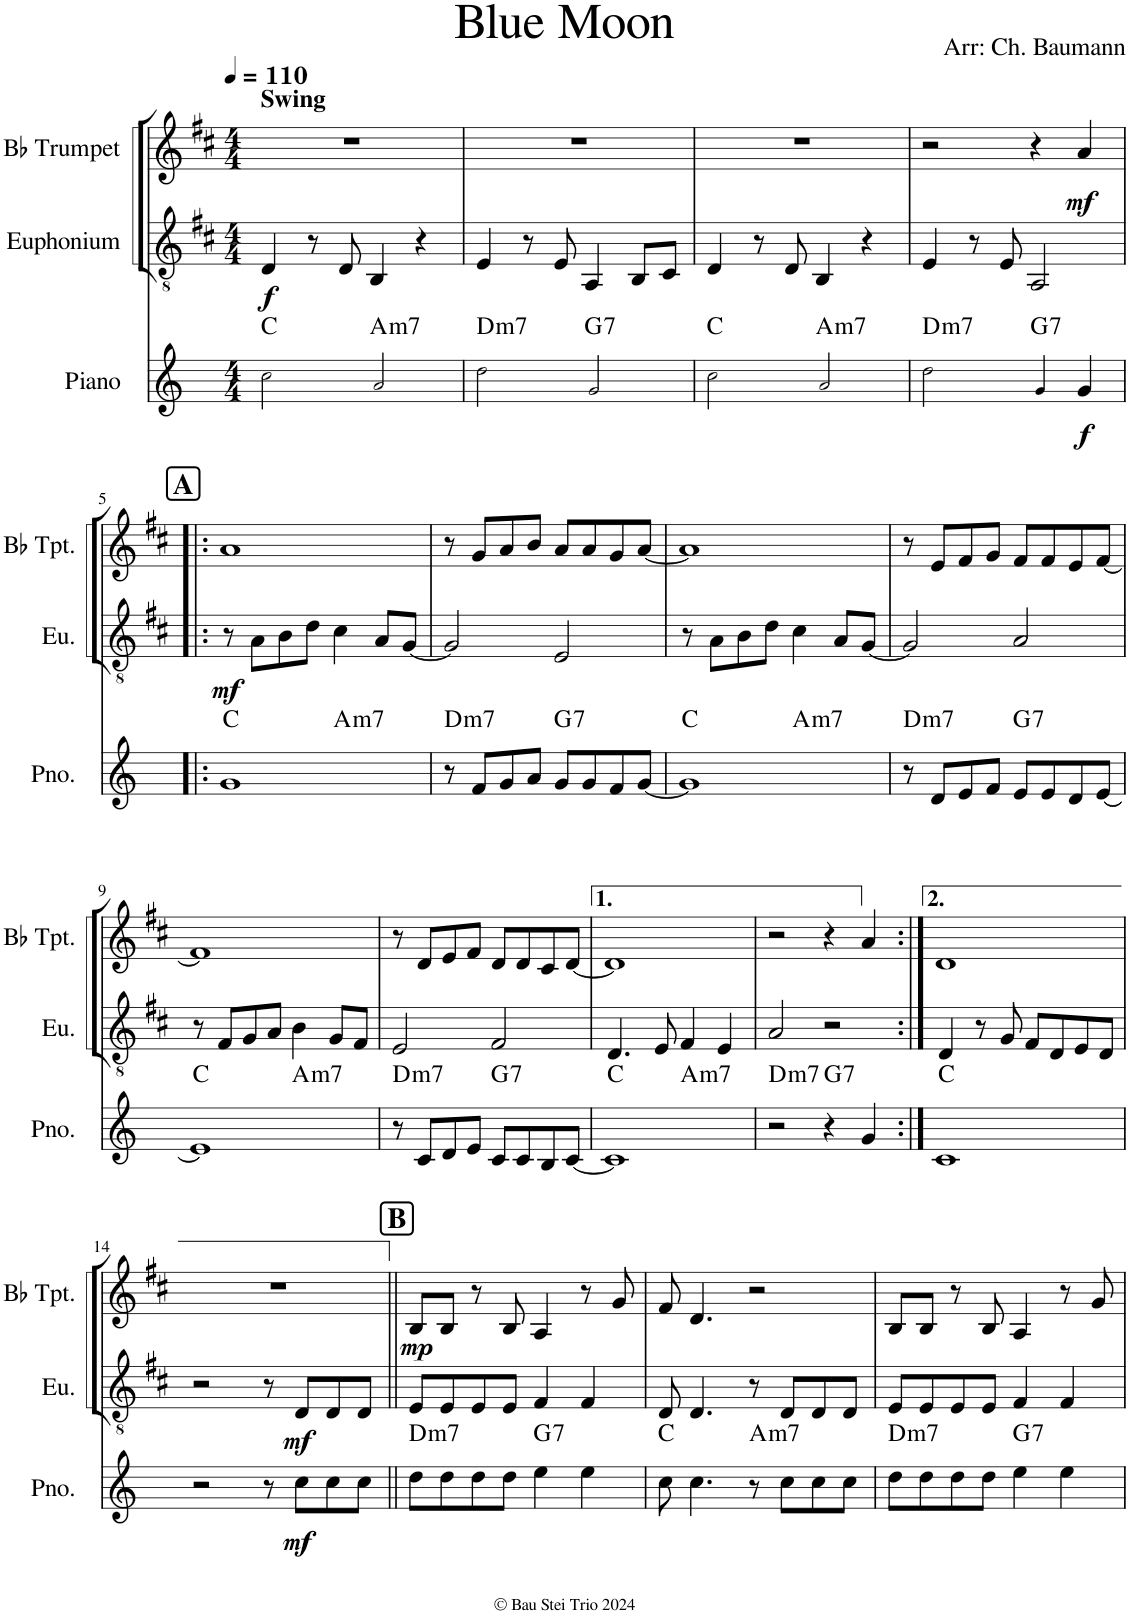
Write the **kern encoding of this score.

**kern	**dynam	**harte	**kern	**dynam	**kern	**dynam
*part3	*part3	*part3	*part2	*part2	*part1	*part1
*staff3	*staff3	*	*staff2	*staff2	*staff1	*staff1
*I"Piano	*	*	*I"Euphonium	*	*I"Bb Trumpet	*
*I'Pno.	*	*	*I'Eu.	*	*I'Bb Tpt.	*
*clefG2	*	*	*clefGv2	*	*clefG2	*
*	*	*	*Trd1c2	*	*Trd1c2	*
*k[]	*	*	*k[f#c#]	*	*k[f#c#]	*
*M4/4	*	*	*M4/4	*	*M4/4	*
*MM110	*	*	*MM110	*	*MM110	*
=1	=1	=1	=1	=1	=1	=1
!	!	!	!	!	!LO:TX:a:B:t=Swing	!
!	!	!	!	!LO:DY:b	!	!
2cc!\	.	C:maj	4D/	f	1r	.
.	.	.	8r	.	.	.
.	.	.	8D/	.	.	.
!	!	!LO:H:kt=m7	!	!	!	!
2a!/	.	A:min7	4BB/	.	.	.
.	.	.	4r	.	.	.
=2	=2	=2	=2	=2	=2	=2
!	!	!LO:H:kt=m7	!	!	!	!
2dd!\	.	D:min7	4E/	.	1r	.
.	.	.	8r	.	.	.
.	.	.	8E/	.	.	.
!	!	!LO:H:kt=7	!	!	!	!
2g!/	.	G:7	4AA/	.	.	.
.	.	.	8BB/L	.	.	.
.	.	.	8C#/J	.	.	.
=3	=3	=3	=3	=3	=3	=3
2cc!\	.	C:maj	4D/	.	1r	.
.	.	.	8r	.	.	.
.	.	.	8D/	.	.	.
!	!	!LO:H:kt=m7	!	!	!	!
2a!/	.	A:min7	4BB/	.	.	.
.	.	.	4r	.	.	.
=4	=4	=4	=4	=4	=4	=4
!	!	!LO:H:kt=m7	!	!	!	!
2dd!\	.	D:min7	4E/	.	2r	.
.	.	.	8r	.	.	.
.	.	.	8E/	.	.	.
!	!	!LO:H:kt=7	!	!	!	!
4g!/	.	G:7	2AA/	.	4r	.
!	!LO:DY:b	!	!	!	!	!LO:DY:b
4g/	f	.	.	.	4a/	mf
!!LO:LB:g=z
!!LO:REH:place=s1:a:B:cj:fs=14:t=A
=5!|:	=5!|:	=5!|:	=5!|:	=5!|:	=5!|:	=5!|:
!	!	!	!	!LO:DY:b	!	!
*^	*	*	*	*	*	*
1g	2ryy	.	C:maj	8r	mf	1a	.
.	.	.	.	8A\L	.	.	.
.	.	.	.	8B\	.	.	.
.	.	.	.	8d\J	.	.	.
!	!	!	!LO:H:kt=m7	!	!	!	!
.	2ryy	.	A:min7	4c#\	.	.	.
.	.	.	.	8A/L	.	.	.
.	.	.	.	[8G/J	.	.	.
=6	=6	=6	=6	=6	=6	=6	=6
!	!	!	!LO:H:kt=m7	!	!	!	!
*v	*v	*	*	*	*	*	*
8r	.	D:min7	2G/]	.	8r	.
8f/L	.	.	.	.	8g/L	.
8g/	.	.	.	.	8a/	.
8a/J	.	.	.	.	8b/J	.
!	!	!LO:H:kt=7	!	!	!	!
8g/L	.	G:7	2E/	.	8a/L	.
8g/	.	.	.	.	8a/	.
8f/	.	.	.	.	8g/	.
[8g/J	.	.	.	.	[8a/J	.
=7	=7	=7	=7	=7	=7	=7
*^	*	*	*	*	*	*
1g]	2ryy	.	C:maj	8r	.	1a]	.
.	.	.	.	8A\L	.	.	.
.	.	.	.	8B\	.	.	.
.	.	.	.	8d\J	.	.	.
!	!	!	!LO:H:kt=m7	!	!	!	!
.	2ryy	.	A:min7	4c#\	.	.	.
.	.	.	.	8A/L	.	.	.
.	.	.	.	[8G/J	.	.	.
=8	=8	=8	=8	=8	=8	=8	=8
!	!	!	!LO:H:kt=m7	!	!	!	!
*v	*v	*	*	*	*	*	*
8r	.	D:min7	2G/]	.	8r	.
8d/L	.	.	.	.	8e/L	.
8e/	.	.	.	.	8f#/	.
8f/J	.	.	.	.	8g/J	.
!	!	!LO:H:kt=7	!	!	!	!
8e/L	.	G:7	2A/	.	8f#/L	.
8e/	.	.	.	.	8f#/	.
8d/	.	.	.	.	8e/	.
[8e/J	.	.	.	.	[8f#/J	.
!!LO:LB:g=z
=9	=9	=9	=9	=9	=9	=9
*^	*	*	*	*	*	*
1e]	2ryy	.	C:maj	8r	.	1f#]	.
.	.	.	.	8F#/L	.	.	.
.	.	.	.	8G/	.	.	.
.	.	.	.	8A/J	.	.	.
!	!	!	!LO:H:kt=m7	!	!	!	!
.	2ryy	.	A:min7	4B\	.	.	.
.	.	.	.	8G/L	.	.	.
.	.	.	.	8F#/J	.	.	.
=10	=10	=10	=10	=10	=10	=10	=10
!	!	!	!LO:H:kt=m7	!	!	!	!
*v	*v	*	*	*	*	*	*
8r	.	D:min7	2E/	.	8r	.
8c/L	.	.	.	.	8d/L	.
8d/	.	.	.	.	8e/	.
8e/J	.	.	.	.	8f#/J	.
!	!	!LO:H:kt=7	!	!	!	!
8c/L	.	G:7	2F#/	.	8d/L	.
8c/	.	.	.	.	8d/	.
8B/	.	.	.	.	8c#/	.
[8c/J	.	.	.	.	[8d/J	.
=11	=11	=11	=11	=11	=11	=11
*^	*	*	*	*	*	*
1c]	2ryy	.	C:maj	4.D/	.	1d]	.
.	.	.	.	8E/	.	.	.
!	!	!	!LO:H:kt=m7	!	!	!	!
.	2ryy	.	A:min7	4F#/	.	.	.
.	.	.	.	4E/	.	.	.
=12	=12	=12	=12	=12	=12	=12	=12
!	!	!	!LO:H:kt=m7	!	!	!	!
*v	*v	*	*	*	*	*	*
2r	.	D:min7	2A/	.	2r	.
!	!	!LO:H:kt=7	!	!	!	!
4r	.	G:7	2r	.	4r	.
4g/	.	.	.	.	4a/	.
=13:|!	=13:|!	=13:|!	=13:|!	=13:|!	=13:|!	=13:|!
1c	.	C:maj	4D/	.	1d	.
.	.	.	8r	.	.	.
.	.	.	8G/	.	.	.
.	.	.	8F#/L	.	.	.
.	.	.	8D/	.	.	.
.	.	.	8E/	.	.	.
.	.	.	8D/J	.	.	.
!!LO:LB:g=z
=14	=14	=14	=14	=14	=14	=14
2r	.	.	2r	.	1r	.
8r	.	.	8r	.	.	.
!	!LO:DY:b	!	!	!LO:DY:b	!	!
8cc\L	mf	.	8D/L	mf	.	.
8cc\	.	.	8D/	.	.	.
8cc\J	.	.	8D/J	.	.	.
!!LO:REH:place=s1:a:B:cj:fs=14:t=B
=15||	=15||	=15||	=15||	=15||	=15||	=15||
!	!	!LO:H:kt=m7	!	!	!	!LO:DY:b
8dd\L	.	D:min7	8E/L	.	8B/L	mp
8dd\	.	.	8E/	.	8B/J	.
8dd\	.	.	8E/	.	8r	.
8dd\J	.	.	8E/J	.	8B/	.
!	!	!LO:H:kt=7	!	!	!	!
4ee\	.	G:7	4F#/	.	4A/	.
4ee\	.	.	4F#/	.	8r	.
.	.	.	.	.	8g/	.
=16	=16	=16	=16	=16	=16	=16
8cc\	.	C:maj	8D/	.	8f#/	.
4.cc\	.	.	4.D/	.	4.d/	.
!	!	!LO:H:kt=m7	!	!	!	!
8r	.	A:min7	8r	.	2r	.
8cc\L	.	.	8D/L	.	.	.
8cc\	.	.	8D/	.	.	.
8cc\J	.	.	8D/J	.	.	.
=17	=17	=17	=17	=17	=17	=17
!	!	!LO:H:kt=m7	!	!	!	!
8dd\L	.	D:min7	8E/L	.	8B/L	.
8dd\	.	.	8E/	.	8B/J	.
8dd\	.	.	8E/	.	8r	.
8dd\J	.	.	8E/J	.	8B/	.
!	!	!LO:H:kt=7	!	!	!	!
4ee\	.	G:7	4F#/	.	4A/	.
4ee\	.	.	4F#/	.	8r	.
.	.	.	.	.	8g/	.
=	=	=	=	=	=	=
*-	*-	*-	*-	*-	*-	*-
